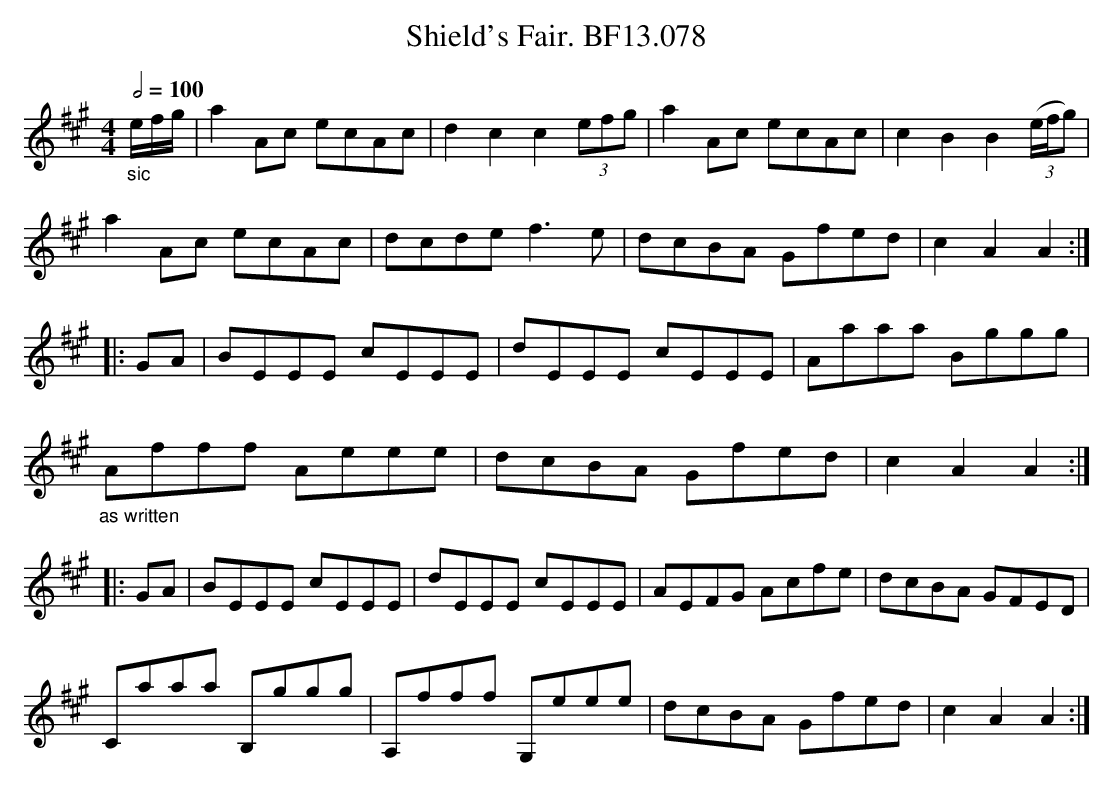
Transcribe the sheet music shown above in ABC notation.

X:1
T:Shield's Fair. BF13.078
M:4/4
L:1/8
Q:1/2=100
K:A
"_sic"e/f/g/|a2Ac ecAc|d2c2c2 (3efg |a2Ac ecAc|c2B2B2((3e/f/g)|
a2Ac ecAc|dcdef3e|dcBA Gfed|c2A2A2:|
|:GA|BEEE cEEE|dEEE cEEE|Aaaa Bggg|
"_as written"Afff Aeee|dcBA Gfed|c2A2A2:|
|:GA|BEEE cEEE|dEEE cEEE|AEFG Acfe|dcBA GFED|
Caaa B,ggg|A,fff G,eee|dcBA Gfed|c2A2A2:|
